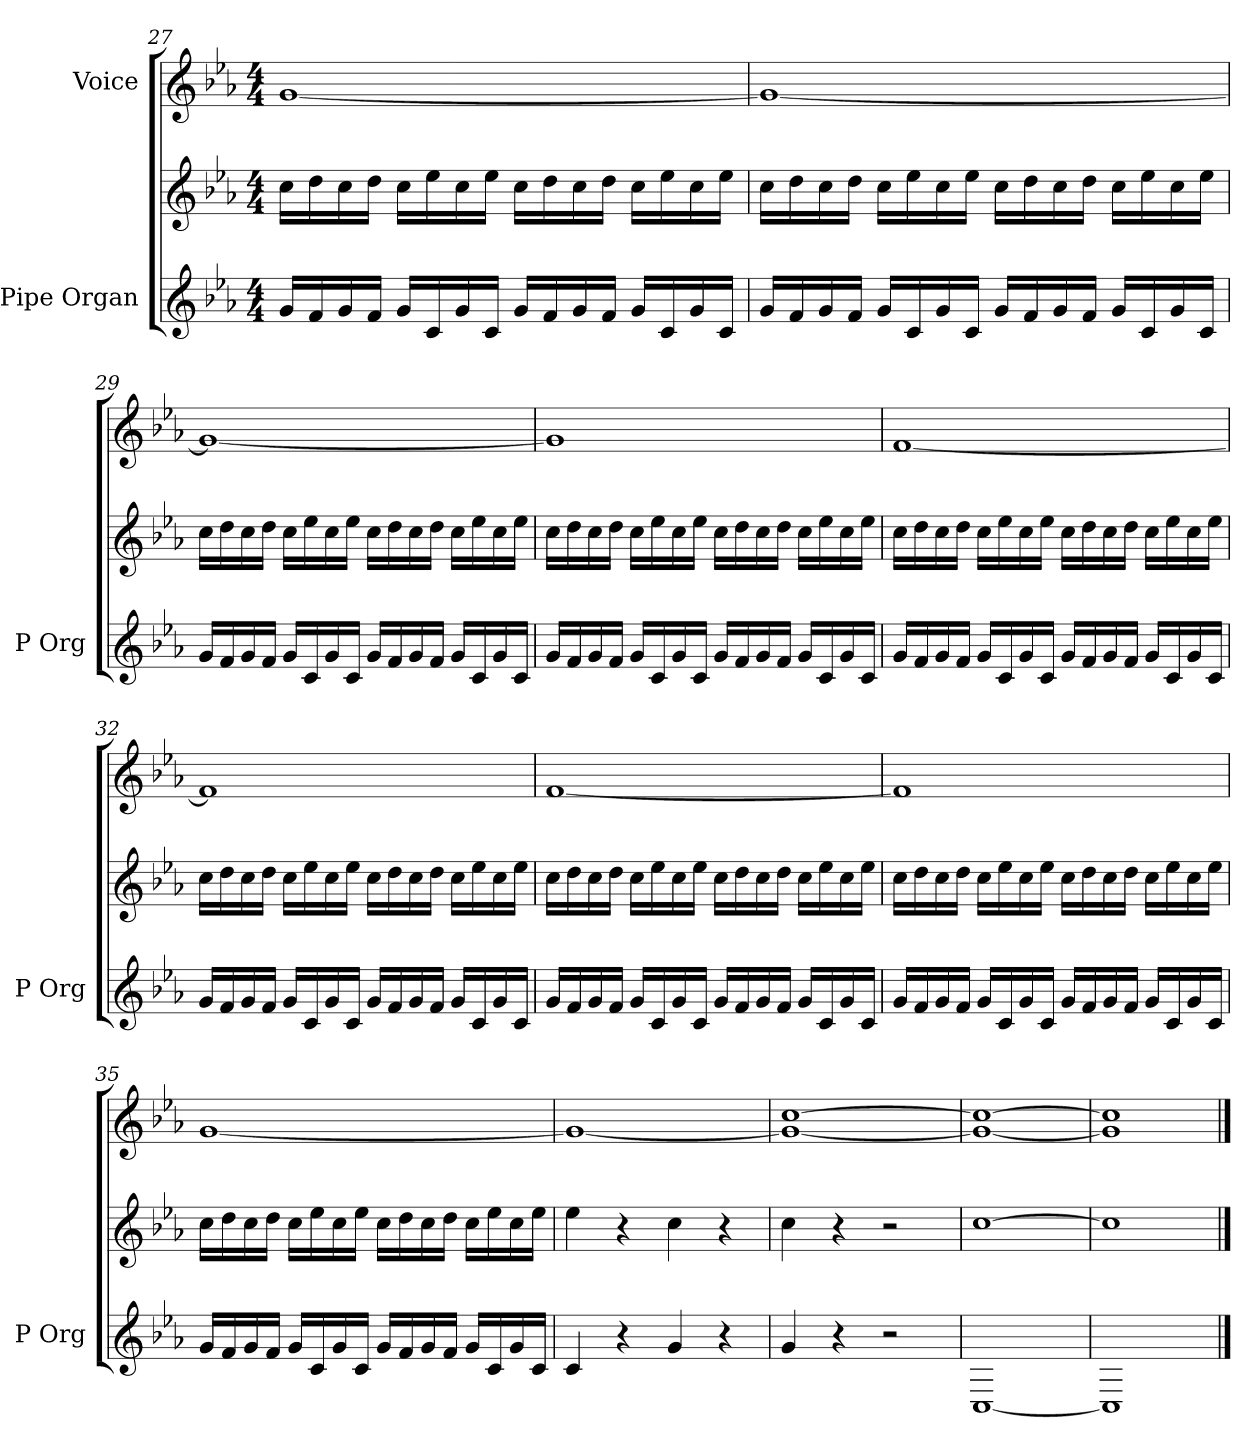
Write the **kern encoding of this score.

**kern	**kern	**kern
*part2	*part2	*part1
*staff3	*staff2	*staff1
*I"Pipe Organ	*	*I"Voice
*I'P Org	*	*
!!LO:LB:g=z
*clefG2	*clefG2	*clefG2
*k[b-e-a-]	*k[b-e-a-]	*k[b-e-a-]
*M4/4	*M4/4	*M4/4
=27	=27	=27
16g/LL	16cc\LL	[1g
16f/	16dd\	.
16g/	16cc\	.
16f/JJ	16dd\JJ	.
16g/LL	16cc\LL	.
16c/	16ee-\	.
16g/	16cc\	.
16c/JJ	16ee-\JJ	.
16g/LL	16cc\LL	.
16f/	16dd\	.
16g/	16cc\	.
16f/JJ	16dd\JJ	.
16g/LL	16cc\LL	.
16c/	16ee-\	.
16g/	16cc\	.
16c/JJ	16ee-\JJ	.
=28	=28	=28
16g/LL	16cc\LL	1g_
16f/	16dd\	.
16g/	16cc\	.
16f/JJ	16dd\JJ	.
16g/LL	16cc\LL	.
16c/	16ee-\	.
16g/	16cc\	.
16c/JJ	16ee-\JJ	.
16g/LL	16cc\LL	.
16f/	16dd\	.
16g/	16cc\	.
16f/JJ	16dd\JJ	.
16g/LL	16cc\LL	.
16c/	16ee-\	.
16g/	16cc\	.
16c/JJ	16ee-\JJ	.
!!LO:LB:g=z
=29	=29	=29
16g/LL	16cc\LL	1g_
16f/	16dd\	.
16g/	16cc\	.
16f/JJ	16dd\JJ	.
16g/LL	16cc\LL	.
16c/	16ee-\	.
16g/	16cc\	.
16c/JJ	16ee-\JJ	.
16g/LL	16cc\LL	.
16f/	16dd\	.
16g/	16cc\	.
16f/JJ	16dd\JJ	.
16g/LL	16cc\LL	.
16c/	16ee-\	.
16g/	16cc\	.
16c/JJ	16ee-\JJ	.
=30	=30	=30
16g/LL	16cc\LL	1g]
16f/	16dd\	.
16g/	16cc\	.
16f/JJ	16dd\JJ	.
16g/LL	16cc\LL	.
16c/	16ee-\	.
16g/	16cc\	.
16c/JJ	16ee-\JJ	.
16g/LL	16cc\LL	.
16f/	16dd\	.
16g/	16cc\	.
16f/JJ	16dd\JJ	.
16g/LL	16cc\LL	.
16c/	16ee-\	.
16g/	16cc\	.
16c/JJ	16ee-\JJ	.
!!LO:LB:g=z
=31	=31	=31
16g/LL	16cc\LL	[1f
16f/	16dd\	.
16g/	16cc\	.
16f/JJ	16dd\JJ	.
16g/LL	16cc\LL	.
16c/	16ee-\	.
16g/	16cc\	.
16c/JJ	16ee-\JJ	.
16g/LL	16cc\LL	.
16f/	16dd\	.
16g/	16cc\	.
16f/JJ	16dd\JJ	.
16g/LL	16cc\LL	.
16c/	16ee-\	.
16g/	16cc\	.
16c/JJ	16ee-\JJ	.
=32	=32	=32
16g/LL	16cc\LL	1f]
16f/	16dd\	.
16g/	16cc\	.
16f/JJ	16dd\JJ	.
16g/LL	16cc\LL	.
16c/	16ee-\	.
16g/	16cc\	.
16c/JJ	16ee-\JJ	.
16g/LL	16cc\LL	.
16f/	16dd\	.
16g/	16cc\	.
16f/JJ	16dd\JJ	.
16g/LL	16cc\LL	.
16c/	16ee-\	.
16g/	16cc\	.
16c/JJ	16ee-\JJ	.
!!LO:PB:g=z
=33	=33	=33
16g/LL	16cc\LL	[1f
16f/	16dd\	.
16g/	16cc\	.
16f/JJ	16dd\JJ	.
16g/LL	16cc\LL	.
16c/	16ee-\	.
16g/	16cc\	.
16c/JJ	16ee-\JJ	.
16g/LL	16cc\LL	.
16f/	16dd\	.
16g/	16cc\	.
16f/JJ	16dd\JJ	.
16g/LL	16cc\LL	.
16c/	16ee-\	.
16g/	16cc\	.
16c/JJ	16ee-\JJ	.
=34	=34	=34
16g/LL	16cc\LL	1f]
16f/	16dd\	.
16g/	16cc\	.
16f/JJ	16dd\JJ	.
16g/LL	16cc\LL	.
16c/	16ee-\	.
16g/	16cc\	.
16c/JJ	16ee-\JJ	.
16g/LL	16cc\LL	.
16f/	16dd\	.
16g/	16cc\	.
16f/JJ	16dd\JJ	.
16g/LL	16cc\LL	.
16c/	16ee-\	.
16g/	16cc\	.
16c/JJ	16ee-\JJ	.
!!LO:LB:g=z
=35	=35	=35
16g/LL	16cc\LL	[1g
16f/	16dd\	.
16g/	16cc\	.
16f/JJ	16dd\JJ	.
16g/LL	16cc\LL	.
16c/	16ee-\	.
16g/	16cc\	.
16c/JJ	16ee-\JJ	.
16g/LL	16cc\LL	.
16f/	16dd\	.
16g/	16cc\	.
16f/JJ	16dd\JJ	.
16g/LL	16cc\LL	.
16c/	16ee-\	.
16g/	16cc\	.
16c/JJ	16ee-\JJ	.
=36	=36	=36
4c/	4ee-\	1g_
4r	4r	.
4g/	4cc\	.
4r	4r	.
=37	=37	=37
4g/	4cc\	1g_ [1cc
4r	4r	.
2r	2r	.
=38	=38	=38
[1C	[1cc	1g_ 1cc_
=39	=39	=39
1C]	1cc]	1g] 1cc]
==	==	==
*-	*-	*-
